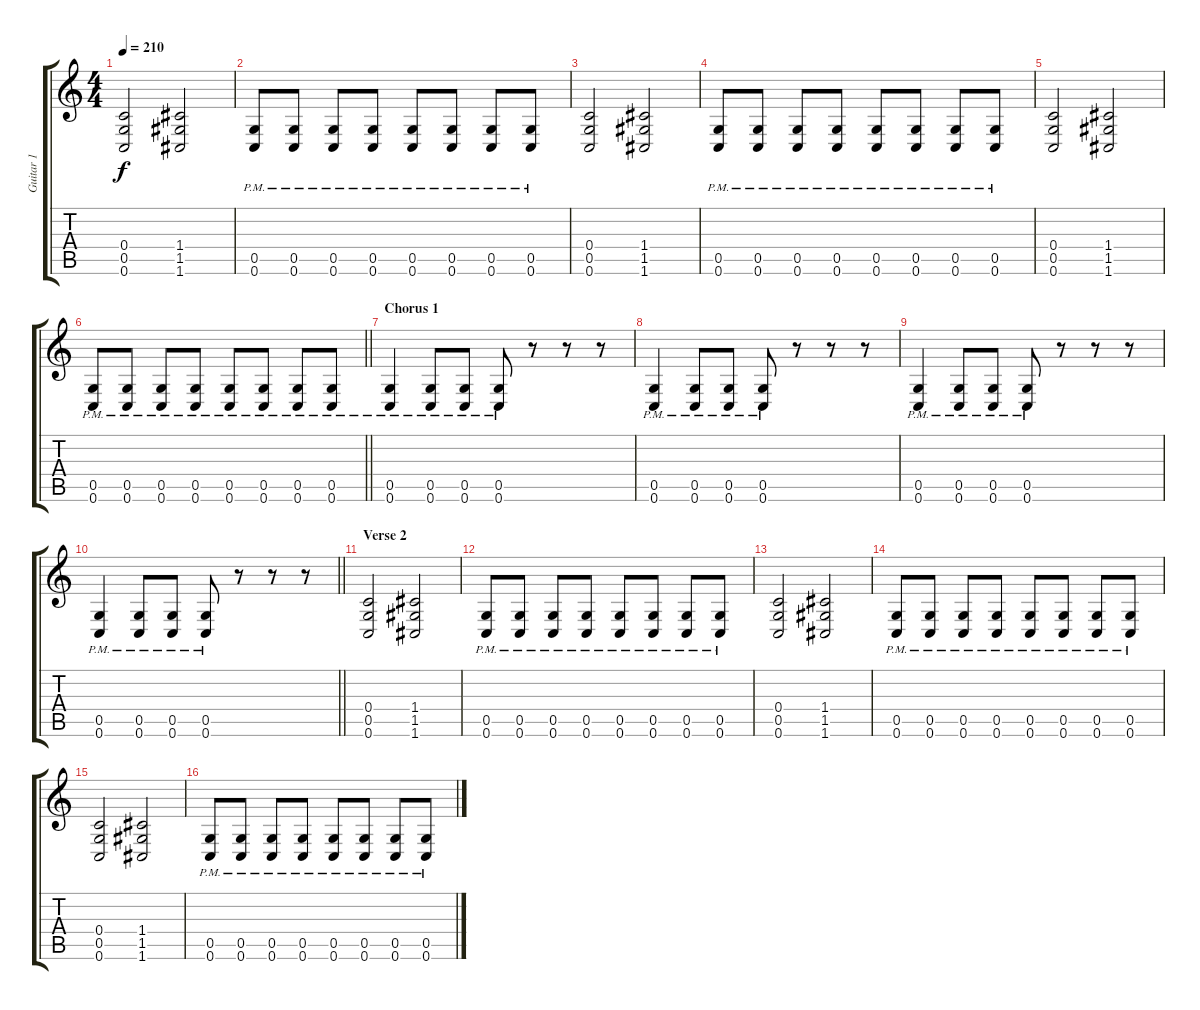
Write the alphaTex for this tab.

\track ("Guitar 1" "Guitar 1") {instrument overdrivenguitar}
\staff {score tabs}
\tuning (D4 A3 F3 C3 G2 C2) {hide}
\ts (4 4)
\tempo 210
\clef g2
\ks c
(0.4 0.5 0.6).2{dy f} (1.4 1.5 1.6).2 |
(0.5 0.6{pm}).8 (0.5 0.6{pm}).8 (0.5 0.6{pm}).8 (0.5 0.6{pm}).8 (0.5 0.6{pm}).8 (0.5 0.6{pm}).8 (0.5 0.6{pm}).8 (0.5 0.6{pm}).8 |
(0.4 0.5 0.6).2 (1.4 1.5 1.6).2 |
(0.5 0.6{pm}).8 (0.5 0.6{pm}).8 (0.5 0.6{pm}).8 (0.5 0.6{pm}).8 (0.5 0.6{pm}).8 (0.5 0.6{pm}).8 (0.5 0.6{pm}).8 (0.5 0.6{pm}).8 |
(0.4 0.5 0.6).2 (1.4 1.5 1.6).2 |
\barLineRight lightlight
(0.5 0.6{pm}).8 (0.5 0.6{pm}).8 (0.5 0.6{pm}).8 (0.5 0.6{pm}).8 (0.5 0.6{pm}).8 (0.5 0.6{pm}).8 (0.5 0.6{pm}).8 (0.5 0.6{pm}).8 |
\section ("" "Chorus 1")
(0.5{pm} 0.6{pm}).4 (0.5{pm} 0.6{pm}).8 (0.5{pm} 0.6{pm}).8 (0.5{pm} 0.6{pm}).8 r.8 r.8 r.8 |
(0.5{pm} 0.6{pm}).4 (0.5{pm} 0.6{pm}).8 (0.5{pm} 0.6{pm}).8 (0.5{pm} 0.6{pm}).8 r.8 r.8 r.8 |
(0.5{pm} 0.6{pm}).4 (0.5{pm} 0.6{pm}).8 (0.5{pm} 0.6{pm}).8 (0.5{pm} 0.6{pm}).8 r.8 r.8 r.8 |
\barLineRight lightlight
(0.5{pm} 0.6{pm}).4 (0.5{pm} 0.6{pm}).8 (0.5{pm} 0.6{pm}).8 (0.5{pm} 0.6{pm}).8 r.8 r.8 r.8 |
\section ("" "Verse 2")
(0.4 0.5 0.6).2 (1.4 1.5 1.6).2 |
(0.5 0.6{pm}).8 (0.5 0.6{pm}).8 (0.5 0.6{pm}).8 (0.5 0.6{pm}).8 (0.5 0.6{pm}).8 (0.5 0.6{pm}).8 (0.5 0.6{pm}).8 (0.5 0.6{pm}).8 |
(0.4 0.5 0.6).2 (1.4 1.5 1.6).2 |
(0.5 0.6{pm}).8 (0.5 0.6{pm}).8 (0.5 0.6{pm}).8 (0.5 0.6{pm}).8 (0.5 0.6{pm}).8 (0.5 0.6{pm}).8 (0.5 0.6{pm}).8 (0.5 0.6{pm}).8 |
(0.4 0.5 0.6).2 (1.4 1.5 1.6).2 |
(0.5 0.6{pm}).8 (0.5 0.6{pm}).8 (0.5 0.6{pm}).8 (0.5 0.6{pm}).8 (0.5 0.6{pm}).8 (0.5 0.6{pm}).8 (0.5 0.6{pm}).8 (0.5 0.6{pm}).8
